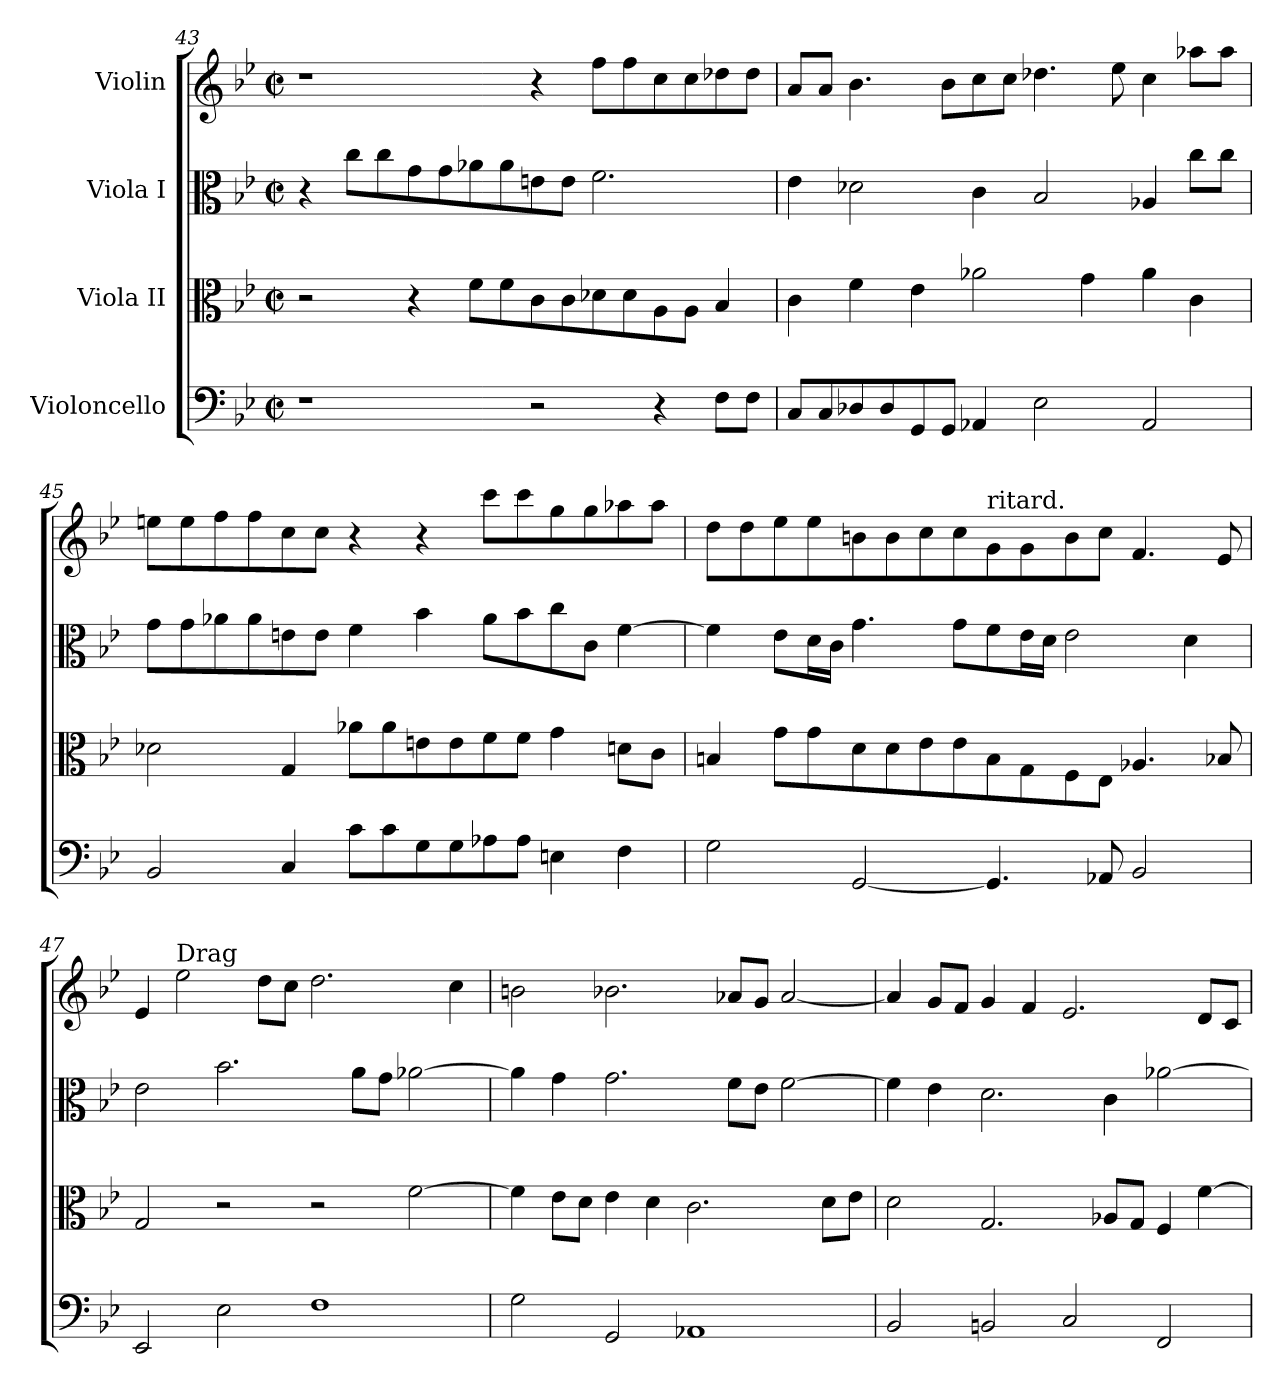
**kern	**kern	**kern	**kern
*part4	*part3	*part2	*part1
*staff4	*staff3	*staff2	*staff1
*I"Violoncello	*I"Viola II	*I"Viola I	*I"Violin
!!LO:LB:g=z
*clefF4	*clefC3	*clefC3	*clefG2
*k[b-e-]	*k[b-e-]	*k[b-e-]	*k[b-e-]
*B-:	*B-:	*B-:	*B-:
*M2/2	*M2/2	*M2/2	*M2/2
*met(c|)	*met(c|)	*met(c|)	*met(c|)
=43	=43	=43	=43
1r	2r	4r	1r
.	.	8cc\L	.
.	.	8cc\	.
.	4r	8g\	.
.	.	8g\	.
.	8f\L	8a-X\	.
.	8f\	8a-\	.
2r	8c\	8en\	4r
.	8c\	8e\J	.
.	8d-X\	2.f\	8ff\L
.	8d-\	.	8ff\
4r	8A\	.	8cc\
.	8A\J	.	8cc\
8F\L	4B-/	.	8dd-X\
8F\J	.	.	8dd-\J
=44	=44	=44	=44
8C/L	4c\	4e-\	8a/L
8C/	.	.	8a/J
8D-X/	4f\	2d-X\	4.b-\
8D-/	.	.	.
8GG/	4e-\	.	.
8GG/J	.	.	8b-\L
4AA-X/	2a-X\	4c\	8cc\
.	.	.	8cc\J
2E-\	.	2B-/	4.dd-X\
.	4g\	.	.
.	.	.	8ee-\
2AA-/	4a-\	4A-X/	4cc\
.	4c\	8cc\L	8aa-X\L
.	.	8cc\J	8aa-\J
!!LO:LB:g=z
=45	=45	=45	=45
2BB-/	2d-X\	8g\L	8een\L
.	.	8g\	8ee\
.	.	8a-X\	8ff\
.	.	8a-\	8ff\
4C/	4G/	8en\	8cc\
.	.	8e\J	8cc\J
8c\L	8a-X\L	4f\	4r
8c\	8a-\	.	.
8G\	8en\	4b-\	4r
8G\	8e\	.	.
8A-X\	8f\	8a-\L	8ccc\L
8A-\J	8f\J	8b-\	8ccc\
4En\	4g\	8cc\	8gg\
.	.	8c\J	8gg\
4F\	8dn\L	[4f\	8aa-X\
.	8c\J	.	8aa-\J
=46	=46	=46	=46
2G\	4Bn/	4f\]	8dd\L
.	.	.	8dd\
.	8g\L	8e-\L	8ee-\
.	8g\	16d\L	8ee-\
.	.	16c\JJ	.
[2GG/	8d\	4.g\	8bn\
.	8d\	.	8b\
.	8e-\	.	8cc\
.	8e-\	8g\L	8cc\
!	!	!	!LO:TX:a:t=ritard.
4.GG/]	8B\	8f\	8g\
.	8G\	16e-\L	8g\
.	.	16d\JJ	.
.	8F\	2e-\	8b\
8AA-X/	8E-\J	.	8cc\J
2BB-/	4.A-X/	.	4.f/
.	.	4d\	.
.	8B-X/	.	8e-/
!!LO:PB:g=z
=47	=47	=47	=47
2EE-/	2G/	2e-\	4e-/
*	*	*	*MM100
!	!	!	!LO:TX:a:t=Drag
.	.	.	2ee-\
2E-\	2r	2.b-\	.
.	.	.	8dd\L
.	.	.	8cc\J
1F	2r	.	2.dd\
.	.	8a\L	.
.	.	8g\J	.
.	[2f\	[2a-X\	.
.	.	.	4cc\
=48	=48	=48	=48
2G\	4f\]	4a-\]	2bn\
.	8e-\L	4g\	.
.	8d\J	.	.
2GG/	4e-\	2.g\	2.b-X\
.	4d\	.	.
1AA-X	2.c\	.	.
.	.	8f\L	8a-X/L
.	.	8e-\J	8g/J
.	.	[2f\	[2a-/
.	8d\L	.	.
.	8e-\J	.	.
=49	=49	=49	=49
2BB-/	2d\	4f\]	4a-/]
.	.	4e-\	8g/L
.	.	.	8f/J
2BBn/	2.G/	2.d\	4g/
.	.	.	4f/
2C/	.	.	2.e-/
.	8A-X/L	4c\	.
.	8G/J	.	.
2FF/	4F/	[2a-X\	.
.	[4f\	.	8d/L
.	.	.	8c/J
=	=	=	=
*-	*-	*-	*-
